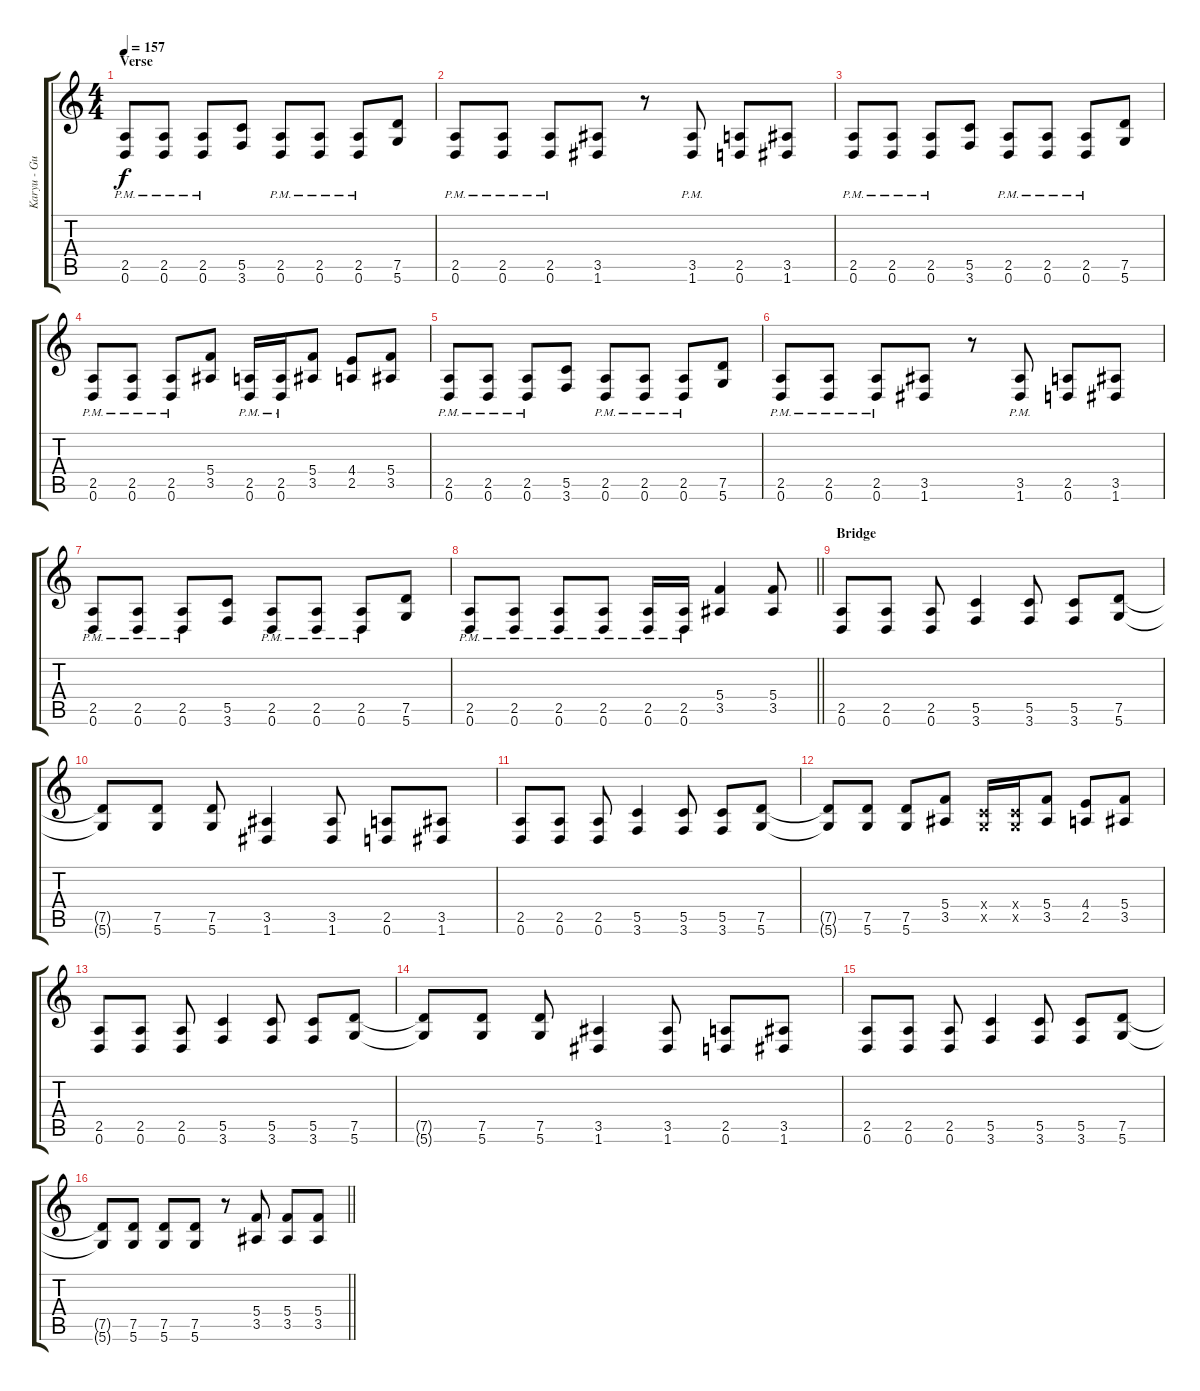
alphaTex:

\track ("Karyu - Guitar 1" "Karyu - Gu") {instrument distortionguitar}
\staff {score tabs}
\tuning (D4 A3 F3 C3 G2 D2) {hide}
\ts (4 4)
\section ("" "Verse")
\tempo 157
\clef g2
\ks c
(2.5{pm} 0.6{pm}).8{dy f} (2.5{pm} 0.6{pm}).8 (2.5{pm} 0.6{pm}).8 (5.5 3.6).8 (2.5{pm} 0.6{pm}).8 (2.5{pm} 0.6{pm}).8 (2.5{pm} 0.6{pm}).8 (7.5 5.6).8 |
(2.5{pm} 0.6{pm}).8 (2.5{pm} 0.6{pm}).8 (2.5{pm} 0.6{pm}).8 (3.5 1.6).8 r.8 (3.5{pm} 1.6{pm}).8 (2.5 0.6).8 (3.5 1.6).8 |
(2.5{pm} 0.6{pm}).8 (2.5{pm} 0.6{pm}).8 (2.5{pm} 0.6{pm}).8 (5.5 3.6).8 (2.5{pm} 0.6{pm}).8 (2.5{pm} 0.6{pm}).8 (2.5{pm} 0.6{pm}).8 (7.5 5.6).8 |
(2.5{pm} 0.6{pm}).8 (2.5{pm} 0.6{pm}).8 (2.5{pm} 0.6{pm}).8 (5.4 3.5).8 (2.5{pm} 0.6{pm}).16 (2.5{pm} 0.6{pm}).16 (5.4 3.5).8 (4.4 2.5).8 (5.4 3.5).8 |
(2.5{pm} 0.6{pm}).8 (2.5{pm} 0.6{pm}).8 (2.5{pm} 0.6{pm}).8 (5.5 3.6).8 (2.5{pm} 0.6{pm}).8 (2.5{pm} 0.6{pm}).8 (2.5{pm} 0.6{pm}).8 (7.5 5.6).8 |
(2.5{pm} 0.6{pm}).8 (2.5{pm} 0.6{pm}).8 (2.5{pm} 0.6{pm}).8 (3.5 1.6).8 r.8 (3.5{pm} 1.6{pm}).8 (2.5 0.6).8 (3.5 1.6).8 |
(2.5{pm} 0.6{pm}).8 (2.5{pm} 0.6{pm}).8 (2.5{pm} 0.6{pm}).8 (5.5 3.6).8 (2.5{pm} 0.6{pm}).8 (2.5{pm} 0.6{pm}).8 (2.5{pm} 0.6{pm}).8 (7.5 5.6).8 |
\barLineRight lightlight
(2.5{pm} 0.6{pm}).8 (2.5{pm} 0.6{pm}).8 (2.5{pm} 0.6{pm}).8 (2.5{pm} 0.6{pm}).8 (2.5{pm} 0.6{pm}).16 (2.5{pm} 0.6{pm}).16 (5.4 3.5).4 (5.4 3.5).8 |
\section ("" "Bridge")
(2.5 0.6).8 (2.5 0.6).8 (2.5 0.6).8 (5.5 3.6).4 (5.5 3.6).8 (5.5 3.6).8 (7.5 5.6).8 |
(7.5{t} 5.6{t}).8 (7.5 5.6).8 (7.5 5.6).8 (3.5 1.6).4 (3.5 1.6).8 (2.5 0.6).8 (3.5 1.6).8 |
(2.5 0.6).8 (2.5 0.6).8 (2.5 0.6).8 (5.5 3.6).4 (5.5 3.6).8 (5.5 3.6).8 (7.5 5.6).8 |
(7.5{t} 5.6{t}).8 (7.5 5.6).8 (7.5 5.6).8 (5.4 3.5).8 (0.4{x} 0.5{x}).16 (0.4{x} 0.5{x}).16 (5.4 3.5).8 (4.4 2.5).8 (5.4 3.5).8 |
(2.5 0.6).8 (2.5 0.6).8 (2.5 0.6).8 (5.5 3.6).4 (5.5 3.6).8 (5.5 3.6).8 (7.5 5.6).8 |
(7.5{t} 5.6{t}).8 (7.5 5.6).8 (7.5 5.6).8 (3.5 1.6).4 (3.5 1.6).8 (2.5 0.6).8 (3.5 1.6).8 |
(2.5 0.6).8 (2.5 0.6).8 (2.5 0.6).8 (5.5 3.6).4 (5.5 3.6).8 (5.5 3.6).8 (7.5 5.6).8 |
\barLineRight lightlight
(7.5{t} 5.6{t}).8 (7.5 5.6).8 (7.5 5.6).8 (7.5 5.6).8 r.8 (5.4 3.5).8 (5.4 3.5).8 (5.4 3.5).8
